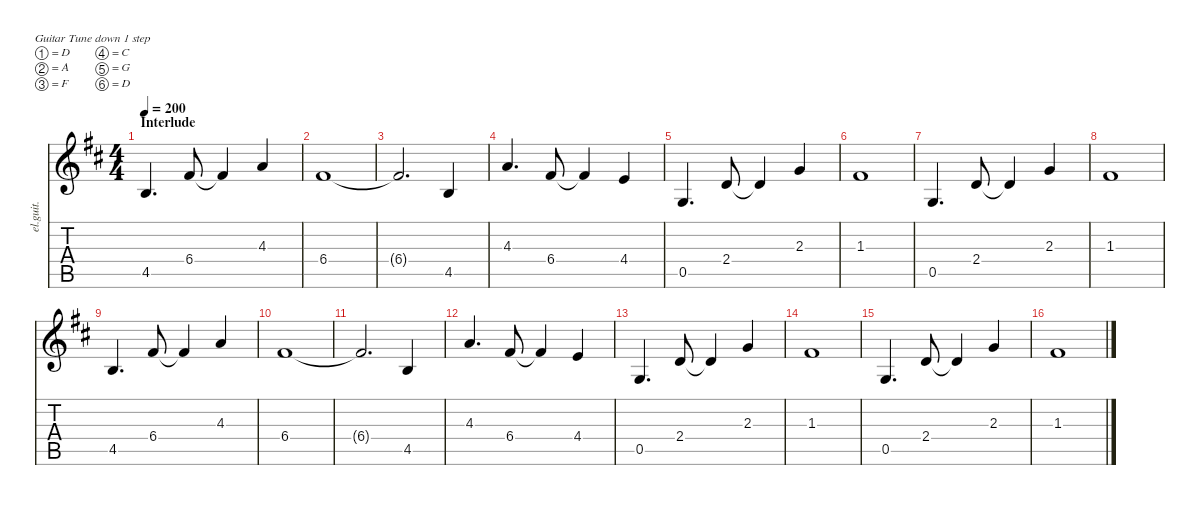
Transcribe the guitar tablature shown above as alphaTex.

\defaultSystemsLayout 4
\hideDynamics
\bracketExtendMode nobrackets
\otherSystemsTrackNameOrientation horizontal
\track ("Clean Guitar" "el.guit.") {instrument electricguitarclean}
\staff {score tabs}
\tuning (D4 A3 F3 C3 G2 D2)
\ts (4 4)
\section ("" "Interlude")
\tempo 200
\clef g2
\ks d
4.5{acc forcenatural}.4{d dy mf beam Up} 6.4{acc #}.8{beam Up} 6.4{t acc #}.4{beam Up} 4.3{acc forcenatural}.4{beam Up} |
6.4{acc #}.1{beam Up} |
6.4{t acc #}.2{d beam Up} 4.5{acc forcenatural}.4{beam Up} |
4.3{acc forcenatural}.4{d beam Up} 6.4{acc #}.8{beam Up} 6.4{t acc #}.4{beam Up} 4.4{acc forcenatural}.4{beam Up} |
0.5{acc forcenatural}.4{d beam Up} 2.4{acc forcenatural}.8{beam Up} 2.4{t acc forcenatural}.4{beam Up} 2.3{acc forcenatural}.4{beam Up} |
1.3{acc #}.1{beam Up} |
0.5{acc forcenatural}.4{d beam Up} 2.4{acc forcenatural}.8{beam Up} 2.4{t acc forcenatural}.4{beam Up} 2.3{acc forcenatural}.4{beam Up} |
1.3{acc #}.1{beam Up} |
4.5{acc forcenatural}.4{d beam Up} 6.4{acc #}.8{beam Up} 6.4{t acc #}.4{beam Up} 4.3{acc forcenatural}.4{beam Up} |
6.4{acc #}.1{beam Up} |
6.4{t acc #}.2{d beam Up} 4.5{acc forcenatural}.4{beam Up} |
4.3{acc forcenatural}.4{d beam Up} 6.4{acc #}.8{beam Up} 6.4{t acc #}.4{beam Up} 4.4{acc forcenatural}.4{beam Up} |
0.5{acc forcenatural}.4{d beam Up} 2.4{acc forcenatural}.8{beam Up} 2.4{t acc forcenatural}.4{beam Up} 2.3{acc forcenatural}.4{beam Up} |
1.3{acc #}.1{beam Up} |
0.5{acc forcenatural}.4{d beam Up} 2.4{acc forcenatural}.8{beam Up} 2.4{t acc forcenatural}.4{beam Up} 2.3{acc forcenatural}.4{beam Up} |
1.3{acc #}.1{beam Up}
